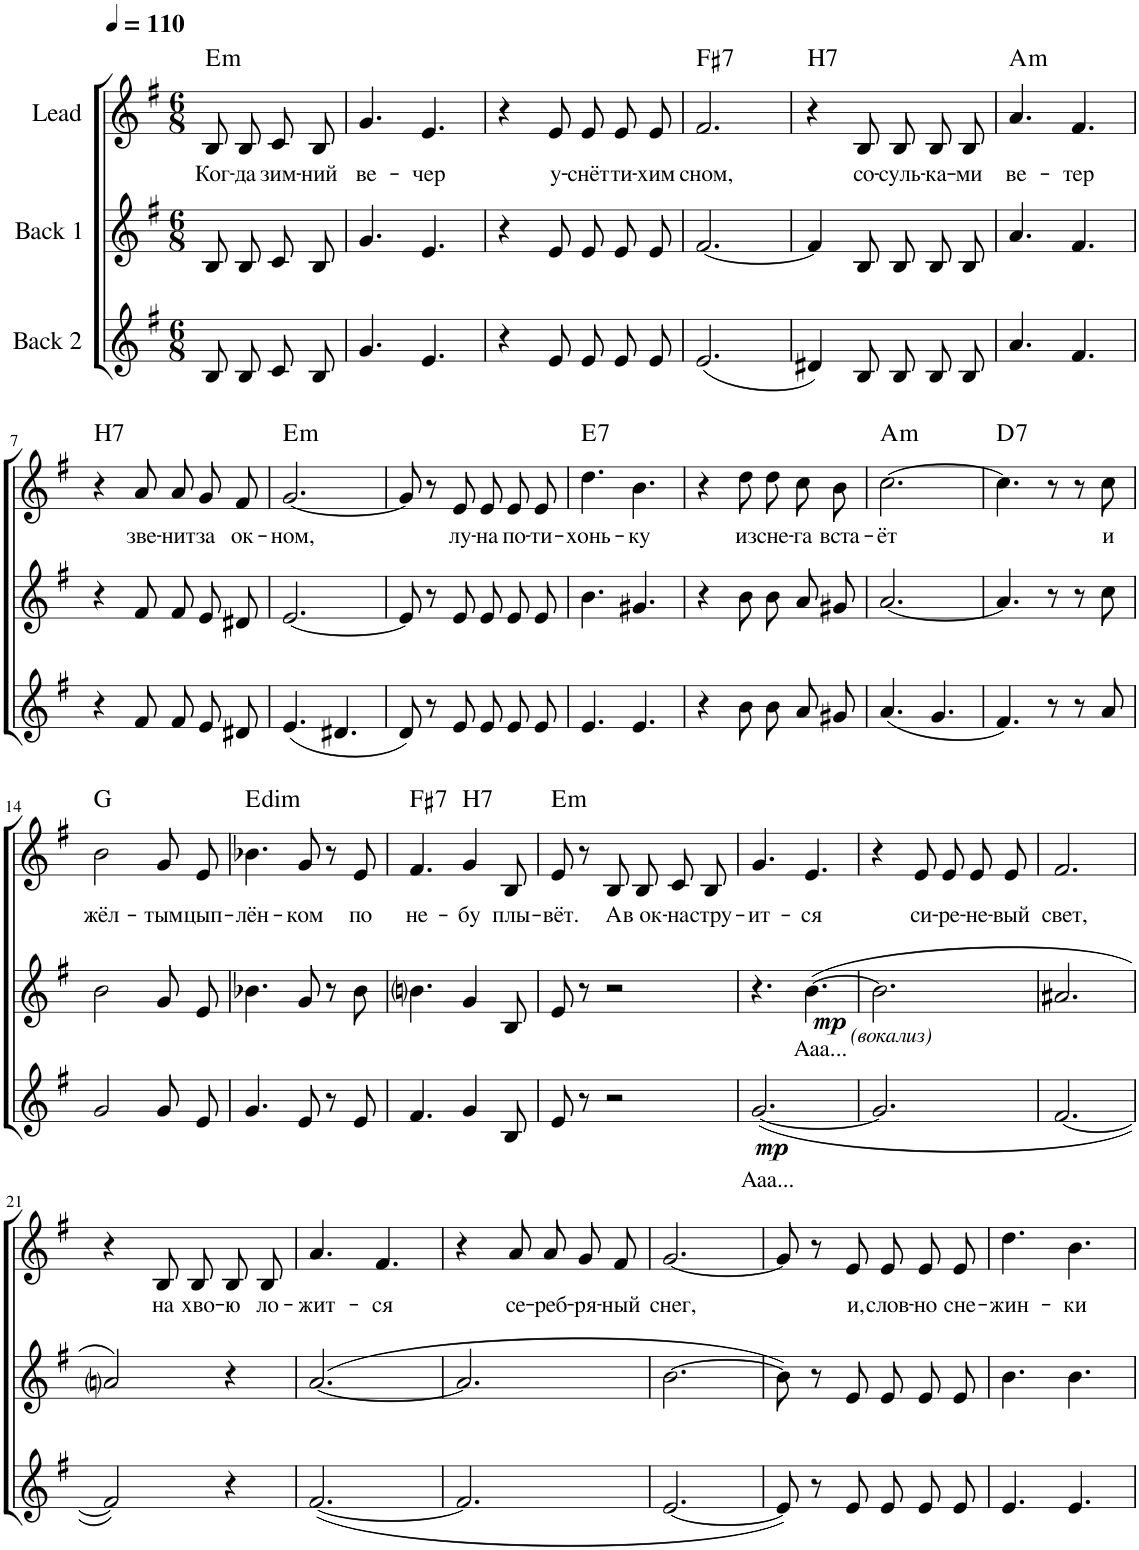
**kern	**text	**dynam	**kern	**text	**dynam	**kern	**text	**harte
*part3	*part3	*part3	*part2	*part2	*part2	*part1	*part1	*part1
*staff3	*staff3	*staff3	*staff2	*staff2	*staff2	*staff1	*staff1	*
*I"Back 2	*	*	*I"Back 1	*	*	*I"Lead	*	*
*clefG2	*	*	*clefG2	*	*	*clefG2	*	*
*k[f#]	*	*	*k[f#]	*	*	*k[f#]	*	*
*M6/8	*	*	*M6/8	*	*	*M6/8	*	*
*MM110	*	*	*MM110	*	*	*MM110	*	*
=1	=1	=1	=1	=1	=1	=1	=1	=1
!	!	!	!	!	!	!	!LO:LY:b	!LO:H:kt=m
8B/	.	.	8B/	.	.	8B/	Ког-	E:min
!	!	!	!	!	!	!	!LO:LY:b	!
8B/L	.	.	8B/L	.	.	8B/L	-да	.
!	!	!	!	!	!	!	!LO:LY:b	!
8c/	.	.	8c/	.	.	8c/	зим-	.
!	!	!	!	!	!	!	!LO:LY:b	!
8B/J	.	.	8B/J	.	.	8B/J	-ний	.
=2	=2	=2	=2	=2	=2	=2	=2	=2
!	!	!	!	!	!	!	!LO:LY:b	!
4.g/	.	.	4.g/	.	.	4.g/	ве-	.
!	!	!	!	!	!	!	!LO:LY:b	!
4.e/	.	.	4.e/	.	.	4.e/	-чер	.
=3	=3	=3	=3	=3	=3	=3	=3	=3
4r	.	.	4r	.	.	4r	.	.
!	!	!	!	!	!	!	!LO:LY:b	!
8e/	.	.	8e/	.	.	8e/	у-	.
!	!	!	!	!	!	!	!LO:LY:b	!
8e/L	.	.	8e/L	.	.	8e/L	-снёт	.
!	!	!	!	!	!	!	!LO:LY:b	!
8e/	.	.	8e/	.	.	8e/	ти-	.
!	!	!	!	!	!	!	!LO:LY:b	!
8e/J	.	.	8e/J	.	.	8e/J	-хим	.
=4	=4	=4	=4	=4	=4	=4	=4	=4
!	!	!	!	!	!	!	!LO:LY:b	!LO:H:kt=7
(2.e/	.	.	[2.f#/	.	.	2.f#/	сном,	F#:7
=5	=5	=5	=5	=5	=5	=5	=5	=5
!	!	!	!	!	!	!	!	!LO:H:kt=H7
4d#X/)	.	.	4f#/]	.	.	4r	.	N
!	!	!	!	!	!	!	!LO:LY:b	!
8B/	.	.	8B/	.	.	8B/	со-	.
!	!	!	!	!	!	!	!LO:LY:b	!
8B/L	.	.	8B/L	.	.	8B/L	-суль-	.
!	!	!	!	!	!	!	!LO:LY:b	!
8B/	.	.	8B/	.	.	8B/	-ка-	.
!	!	!	!	!	!	!	!LO:LY:b	!
8B/J	.	.	8B/J	.	.	8B/J	-ми	.
=6	=6	=6	=6	=6	=6	=6	=6	=6
!	!	!	!	!	!	!	!LO:LY:b	!LO:H:kt=m
4.a/	.	.	4.a/	.	.	4.a/	ве-	A:min
!	!	!	!	!	!	!	!LO:LY:b	!
4.f#/	.	.	4.f#/	.	.	4.f#/	-тер	.
!!LO:LB:g=z
=7	=7	=7	=7	=7	=7	=7	=7	=7
!	!	!	!	!	!	!	!	!LO:H:kt=H7
4r	.	.	4r	.	.	4r	.	N
!	!	!	!	!	!	!	!LO:LY:b	!
8f#/	.	.	8f#/	.	.	8a/	зве-	.
!	!	!	!	!	!	!	!LO:LY:b	!
8f#/L	.	.	8f#/L	.	.	8a/L	-нит	.
!	!	!	!	!	!	!	!LO:LY:b	!
8e/	.	.	8e/	.	.	8g/	за	.
!	!	!	!	!	!	!	!LO:LY:b	!
8d#X/J	.	.	8d#X/J	.	.	8f#/J	ок-	.
=8	=8	=8	=8	=8	=8	=8	=8	=8
!	!	!	!	!	!	!	!LO:LY:b	!LO:H:kt=m
(4.e/	.	.	[2.e/	.	.	[2.g/	-ном,	E:min
4.d#X/	.	.	.	.	.	.	.	.
=9	=9	=9	=9	=9	=9	=9	=9	=9
8d/)	.	.	8e/]	.	.	8g/]	.	.
8r	.	.	8r	.	.	8r	.	.
!	!	!	!	!	!	!	!LO:LY:b	!
8e/	.	.	8e/	.	.	8e/	лу-	.
!	!	!	!	!	!	!	!LO:LY:b	!
8e/L	.	.	8e/L	.	.	8e/L	-на	.
!	!	!	!	!	!	!	!LO:LY:b	!
8e/	.	.	8e/	.	.	8e/	по-	.
!	!	!	!	!	!	!	!LO:LY:b	!
8e/J	.	.	8e/J	.	.	8e/J	-ти-	.
=10	=10	=10	=10	=10	=10	=10	=10	=10
!	!	!	!	!	!	!	!LO:LY:b	!LO:H:kt=7
4.e/	.	.	4.b\	.	.	4.dd\	-хонь-	E:7
!	!	!	!	!	!	!	!LO:LY:b	!
4.e/	.	.	4.g#X/	.	.	4.b\	-ку	.
=11	=11	=11	=11	=11	=11	=11	=11	=11
4r	.	.	4r	.	.	4r	.	.
!	!	!	!	!	!	!	!LO:LY:b	!
8b\	.	.	8b\	.	.	8dd\	из	.
!	!	!	!	!	!	!	!LO:LY:b	!
8b/L	.	.	8b/L	.	.	8dd\L	сне-	.
!	!	!	!	!	!	!	!LO:LY:b	!
8a/	.	.	8a/	.	.	8cc\	-га	.
!	!	!	!	!	!	!	!LO:LY:b	!
8g#X/J	.	.	8g#X/J	.	.	8b\J	вста-	.
=12	=12	=12	=12	=12	=12	=12	=12	=12
!	!	!	!	!	!	!	!LO:LY:b	!LO:H:kt=m
(4.a/	.	.	[2.a/	.	.	[2.cc\	-ёт	A:min
4.g/	.	.	.	.	.	.	.	.
=13	=13	=13	=13	=13	=13	=13	=13	=13
!	!	!	!	!	!	!	!	!LO:H:kt=7
4.f#/)	.	.	4.a/]	.	.	4.cc\]	.	D:7
8r	.	.	8r	.	.	8r	.	.
8r	.	.	8r	.	.	8r	.	.
!	!	!	!	!	!	!	!LO:LY:b	!
8a/	.	.	8cc\	.	.	8cc\	и	.
!!LO:LB:g=z
=14	=14	=14	=14	=14	=14	=14	=14	=14
!	!	!	!	!	!	!	!LO:LY:b	!
2g/	.	.	2b\	.	.	2b\	жёл-	G:maj
!	!	!	!	!	!	!	!LO:LY:b	!
8g/L	.	.	8g/L	.	.	8g/L	-тым	.
!	!	!	!	!	!	!	!LO:LY:b	!
8e/J	.	.	8e/J	.	.	8e/J	цып-	.
=15	=15	=15	=15	=15	=15	=15	=15	=15
!	!	!	!	!	!	!	!LO:LY:b	!LO:H:kt=dim
4.g/	.	.	4.b-X\	.	.	4.b-X\	-лён-	E:dim
!	!	!	!	!	!	!	!LO:LY:b	!
8e/	.	.	8g/	.	.	8g/	-ком	.
8r	.	.	8r	.	.	8r	.	.
!	!	!	!	!	!	!	!LO:LY:b	!
8e/	.	.	8b-\	.	.	8e/	по	.
=16	=16	=16	=16	=16	=16	=16	=16	=16
!	!	!	!	!	!	!	!LO:LY:b	!LO:H:kt=7
4.f#/	.	.	4.bni\	.	.	4.f#/	не-	F#:7
!	!	!	!	!	!	!	!LO:LY:b	!LO:H:kt=H7
4g/	.	.	4g/	.	.	4g/	-бу	N
!	!	!	!	!	!	!	!LO:LY:b	!
8B/	.	.	8B/	.	.	8B/	плы-	.
=17	=17	=17	=17	=17	=17	=17	=17	=17
!	!	!	!	!	!	!	!LO:LY:b	!LO:H:kt=m
8e/	.	.	8e/	.	.	8e/	-вёт.	E:min
8r	.	.	8r	.	.	8r	.	.
!	!	!	!	!	!	!	!LO:LY:b	!
2r	.	.	2r	.	.	8B/	А	.
!	!	!	!	!	!	!	!LO:LY:b	!
.	.	.	.	.	.	8B/L	в ок-	.
!	!	!	!	!	!	!	!LO:LY:b	!
.	.	.	.	.	.	8c/	-на	.
!	!	!	!	!	!	!	!LO:LY:b	!
.	.	.	.	.	.	8B/J	стру-	.
=18	=18	=18	=18	=18	=18	=18	=18	=18
!	!LO:LY:b	!LO:DY:b	!	!	!	!	!LO:LY:b	!
([2.g/	Ааа...	mp	4.r	.	.	4.g/	-ит-	.
!	!	!	!LO:TX:b:i:t=(вокализ)	!	!	!	!	!
!	!	!	!	!LO:LY:b	!LO:DY:b	!	!LO:LY:b	!
.	.	.	([4.b\	Ааа...	mp	4.e/	-ся	.
=19	=19	=19	=19	=19	=19	=19	=19	=19
2.g/]	.	.	2.b\]	.	.	4r	.	.
!	!	!	!	!	!	!	!LO:LY:b	!
.	.	.	.	.	.	8e/	си-	.
!	!	!	!	!	!	!	!LO:LY:b	!
.	.	.	.	.	.	8e/L	-ре-	.
!	!	!	!	!	!	!	!LO:LY:b	!
.	.	.	.	.	.	8e/	-не-	.
!	!	!	!	!	!	!	!LO:LY:b	!
.	.	.	.	.	.	8e/J	-вый	.
=20	=20	=20	=20	=20	=20	=20	=20	=20
!	!	!	!	!	!	!	!LO:LY:b	!
[2.f#/	.	.	2.a#X/	.	.	2.f#/	свет,	.
!!LO:LB:g=z
=21	=21	=21	=21	=21	=21	=21	=21	=21
2f#/])	.	.	2ani/)	.	.	4r	.	.
!	!	!	!	!	!	!	!LO:LY:b	!
.	.	.	.	.	.	8B/	на	.
!	!	!	!	!	!	!	!LO:LY:b	!
.	.	.	.	.	.	8B/L	хво-	.
!	!	!	!	!	!	!	!LO:LY:b	!
4r	.	.	4r	.	.	8B/	-ю	.
!	!	!	!	!	!	!	!LO:LY:b	!
.	.	.	.	.	.	8B/J	ло-	.
=22	=22	=22	=22	=22	=22	=22	=22	=22
!	!	!	!	!	!	!	!LO:LY:b	!
([2.f#/	.	.	([2.a/	.	.	4.a/	-жит-	.
!	!	!	!	!	!	!	!LO:LY:b	!
.	.	.	.	.	.	4.f#/	-ся	.
=23	=23	=23	=23	=23	=23	=23	=23	=23
2.f#/]	.	.	2.a/]	.	.	4r	.	.
!	!	!	!	!	!	!	!LO:LY:b	!
.	.	.	.	.	.	8a/	се-	.
!	!	!	!	!	!	!	!LO:LY:b	!
.	.	.	.	.	.	8a/L	-реб-	.
!	!	!	!	!	!	!	!LO:LY:b	!
.	.	.	.	.	.	8g/	-ря-	.
!	!	!	!	!	!	!	!LO:LY:b	!
.	.	.	.	.	.	8f#/J	-ный	.
=24	=24	=24	=24	=24	=24	=24	=24	=24
!	!	!	!	!	!	!	!LO:LY:b	!
[2.e/	.	.	[2.b\	.	.	[2.g/	снег,	.
=25	=25	=25	=25	=25	=25	=25	=25	=25
8e/])	.	.	8b\])	.	.	8g/]	.	.
8r	.	.	8r	.	.	8r	.	.
!	!	!	!	!	!	!	!LO:LY:b	!
8e/	.	.	8e/	.	.	8e/	и,	.
!	!	!	!	!	!	!	!LO:LY:b	!
8e/L	.	.	8e/L	.	.	8e/L	слов-	.
!	!	!	!	!	!	!	!LO:LY:b	!
8e/	.	.	8e/	.	.	8e/	-но	.
!	!	!	!	!	!	!	!LO:LY:b	!
8e/J	.	.	8e/J	.	.	8e/J	сне-	.
=26	=26	=26	=26	=26	=26	=26	=26	=26
!	!	!	!	!	!	!	!LO:LY:b	!
4.e/	.	.	4.b\	.	.	4.dd\	-жин-	.
!	!	!	!	!	!	!	!LO:LY:b	!
4.e/	.	.	4.b\	.	.	4.b\	-ки	.
=	=	=	=	=	=	=	=	=
*-	*-	*-	*-	*-	*-	*-	*-	*-
